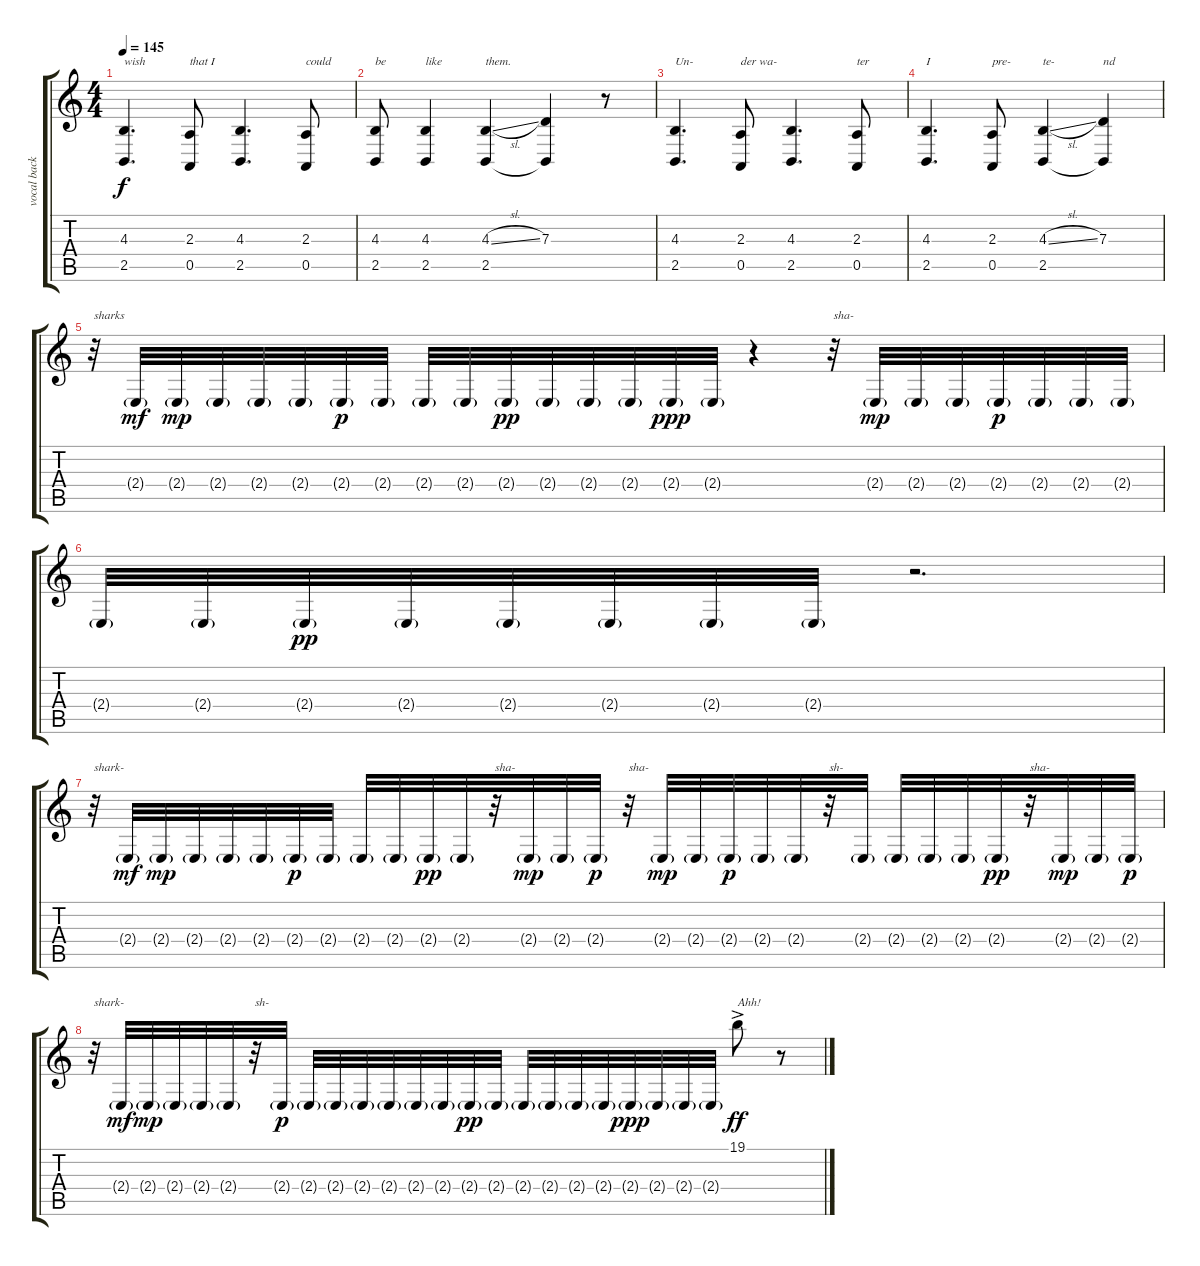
\track ("vocal backup" "vocal back") {instrument lead1square}
\staff {score tabs}
\tuning (E4 B3 G3 D3 A2 E2) {hide}
\ts (4 4)
\tempo 145
\clef g2
\ks c
(4.3 2.5).4{d txt "wish" dy f} (2.3 0.5).8{txt "that I"} (4.3 2.5).4{d} (2.3 0.5).8{txt "could"} |
(4.3 2.5).8{txt "be"} (4.3 2.5).4{txt "like"} (4.3{sl} 2.5).4{txt "them."} (7.3 2.5{t}).4 r.8 |
(4.3 2.5).4{d txt "Un-"} (2.3 0.5).8{txt "der wa-"} (4.3 2.5).4{d} (2.3 0.5).8{txt "ter"} |
(4.3 2.5).4{d txt "I"} (2.3 0.5).8{txt "pre-"} (4.3{sl} 2.5).4{txt "te-"} (7.3 2.5{t}).4{txt "nd"} |
r.32{txt "sharks"} 2.4{g}.32{dy mf} 2.4{g}.32{dy mp} 2.4{g}.32 2.4{g}.32 2.4{g}.32 2.4{g}.32{dy p} 2.4{g}.32 2.4{g}.32 2.4{g}.32 2.4{g}.32{dy pp} 2.4{g}.32 2.4{g}.32 2.4{g}.32 2.4{g}.32{dy ppp} 2.4{g}.32 r.4 r.32{txt "sha-"} 2.4{g}.32{dy mp} 2.4{g}.32 2.4{g}.32 2.4{g}.32{dy p} 2.4{g}.32 2.4{g}.32 2.4{g}.32 |
2.4{g}.32 2.4{g}.32 2.4{g}.32{dy pp} 2.4{g}.32 2.4{g}.32 2.4{g}.32 2.4{g}.32 2.4{g}.32 r.2{d} |
r.32{txt "shark-"} 2.4{g}.32{dy mf} 2.4{g}.32{dy mp} 2.4{g}.32 2.4{g}.32 2.4{g}.32 2.4{g}.32{dy p} 2.4{g}.32 2.4{g}.32 2.4{g}.32 2.4{g}.32{dy pp} 2.4{g}.32 r.32{txt "sha-"} 2.4{g}.32{dy mp} 2.4{g}.32 2.4{g}.32{dy p} r.32{txt "sha-"} 2.4{g}.32{dy mp} 2.4{g}.32 2.4{g}.32{dy p} 2.4{g}.32 2.4{g}.32 r.32{txt "sh-"} 2.4{g}.32 2.4{g}.32 2.4{g}.32 2.4{g}.32 2.4{g}.32{dy pp} r.32{txt "sha-"} 2.4{g}.32{dy mp} 2.4{g}.32 2.4{g}.32{dy p} |
r.32{txt "shark-"} 2.4{g}.32{dy mf} 2.4{g}.32{dy mp} 2.4{g}.32 2.4{g}.32 2.4{g}.32 r.32{txt "sh-"} 2.4{g}.32{dy p} 2.4{g}.32 2.4{g}.32 2.4{g}.32 2.4{g}.32 2.4{g}.32 2.4{g}.32 2.4{g}.32{dy pp} 2.4{g}.32 2.4{g}.32 2.4{g}.32 2.4{g}.32 2.4{g}.32 2.4{g}.32{dy ppp} 2.4{g}.32 2.4{g}.32 2.4{g}.32 19.1{ac}.8{txt "Ahh!" dy ff} r.8
